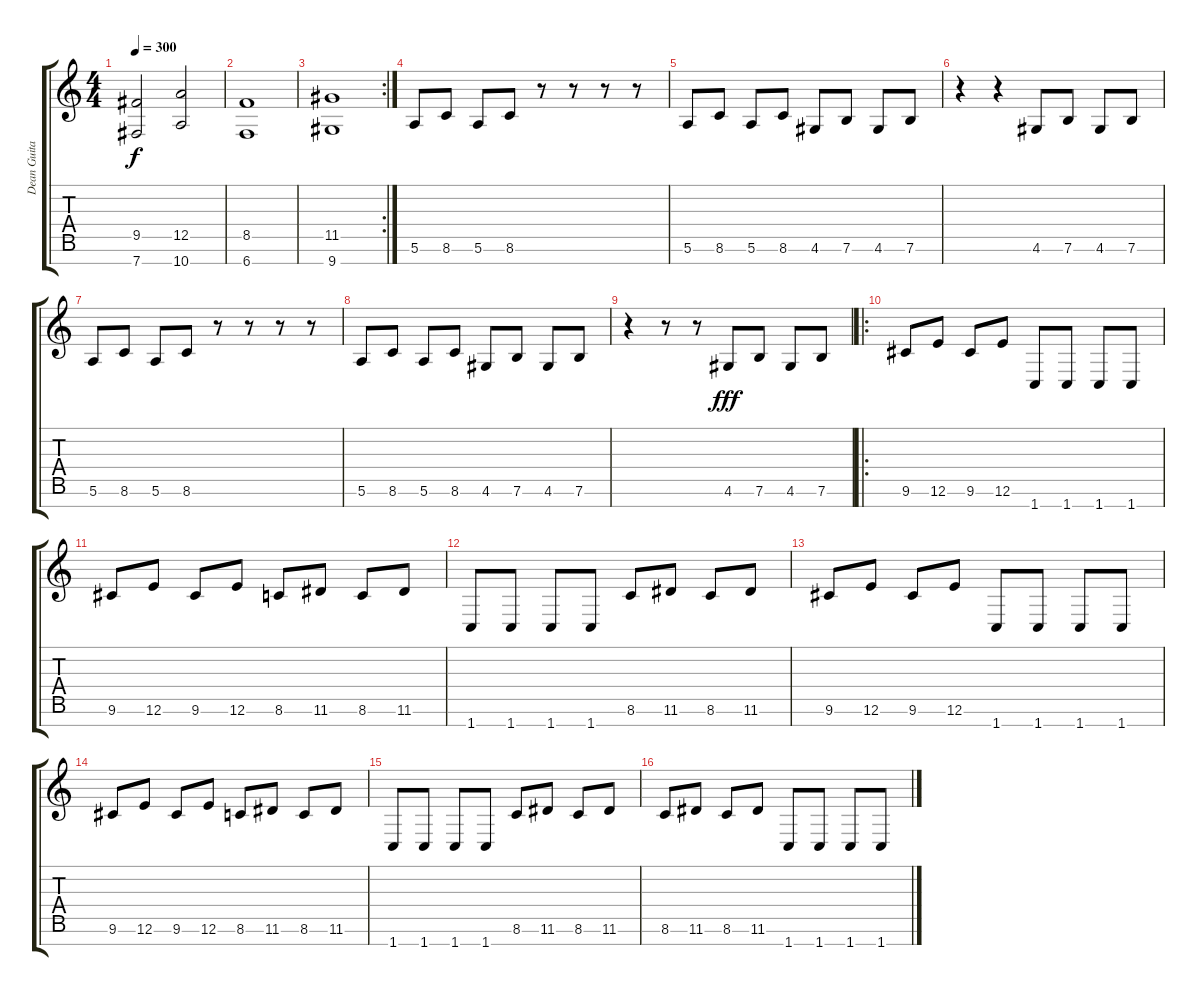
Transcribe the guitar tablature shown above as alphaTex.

\track ("Dean Guitar (8 string)" "Dean Guita") {instrument distortionguitar}
\staff {score tabs}
\tuning (E4 B3 G3 D3 A2 E2 B1) {hide}
\ts (4 4)
\tempo 300
\clef g2
\ks c
(9.5{t} 7.7{t}).2{dy f} (12.5 10.7).2 |
(8.5 6.7).1 |
\rc 2
(11.5 9.7).1 |
5.6.8 8.6.8 5.6.8 8.6.8 r.8 r.8 r.8 r.8 |
5.6.8 8.6.8 5.6.8 8.6.8 4.6.8 7.6.8 4.6.8 7.6.8 |
r.4 r.4 4.6.8 7.6.8 4.6.8 7.6.8 |
5.6.8 8.6.8 5.6.8 8.6.8 r.8 r.8 r.8 r.8 |
5.6.8 8.6.8 5.6.8 8.6.8 4.6.8 7.6.8 4.6.8 7.6.8 |
r.4 r.8 r.8 4.6.8{dy fff} 7.6.8 4.6.8 7.6.8 |
\ro
9.6.8 12.6.8 9.6.8 12.6.8 1.7.8 1.7.8 1.7.8 1.7.8 |
9.6.8 12.6.8 9.6.8 12.6.8 8.6.8 11.6.8 8.6.8 11.6.8 |
1.7.8 1.7.8 1.7.8 1.7.8 8.6.8 11.6.8 8.6.8 11.6.8 |
9.6.8 12.6.8 9.6.8 12.6.8 1.7.8 1.7.8 1.7.8 1.7.8 |
9.6.8 12.6.8 9.6.8 12.6.8 8.6.8 11.6.8 8.6.8 11.6.8 |
1.7.8 1.7.8 1.7.8 1.7.8 8.6.8 11.6.8 8.6.8 11.6.8 |
8.6.8 11.6.8 8.6.8 11.6.8 1.7.8 1.7.8 1.7.8 1.7.8
